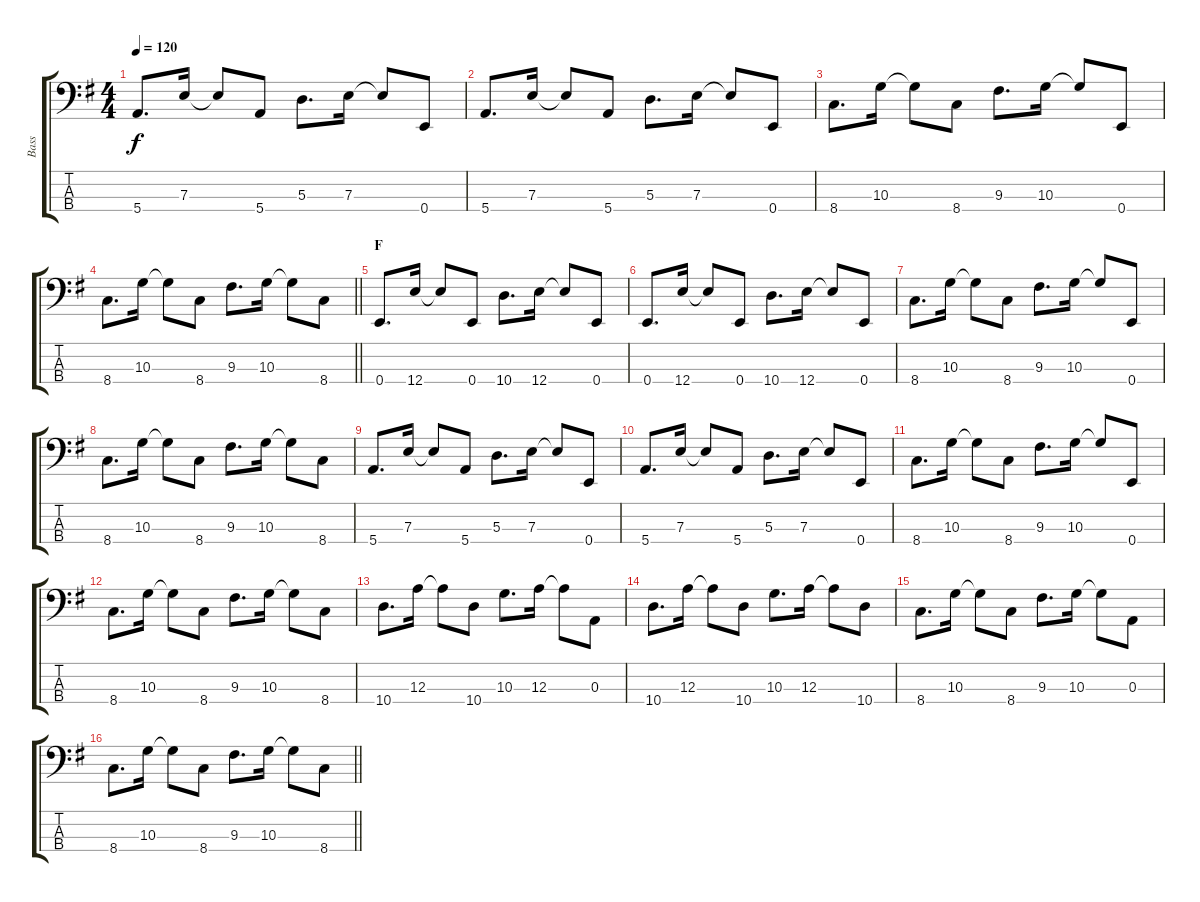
\track ("Bass" "Bass") {instrument electricbassfinger}
\staff {score tabs}
\tuning (G2 D2 A1 E1) {hide}
\ts (4 4)
\tempo 120
\clef f4
\ks g
5.4.8{d dy f} 7.3.16 7.3{t}.8 5.4.8 5.3.8{d} 7.3.16 7.3{t}.8 0.4.8 |
5.4.8{d} 7.3.16 7.3{t}.8 5.4.8 5.3.8{d} 7.3.16 7.3{t}.8 0.4.8 |
8.4.8{d} 10.3.16 10.3{t}.8 8.4.8 9.3.8{d} 10.3.16 10.3{t}.8 0.4.8 |
\barLineRight lightlight
8.4.8{d} 10.3.16 10.3{t}.8 8.4.8 9.3.8{d} 10.3.16 10.3{t}.8 8.4.8 |
\section ("" "F")
0.4.8{d} 12.4.16 12.4{t}.8 0.4.8 10.4.8{d} 12.4.16 12.4{t}.8 0.4.8 |
0.4.8{d} 12.4.16 12.4{t}.8 0.4.8 10.4.8{d} 12.4.16 12.4{t}.8 0.4.8 |
8.4.8{d} 10.3.16 10.3{t}.8 8.4.8 9.3.8{d} 10.3.16 10.3{t}.8 0.4.8 |
8.4.8{d} 10.3.16 10.3{t}.8 8.4.8 9.3.8{d} 10.3.16 10.3{t}.8 8.4.8 |
5.4.8{d} 7.3.16 7.3{t}.8 5.4.8 5.3.8{d} 7.3.16 7.3{t}.8 0.4.8 |
5.4.8{d} 7.3.16 7.3{t}.8 5.4.8 5.3.8{d} 7.3.16 7.3{t}.8 0.4.8 |
8.4.8{d} 10.3.16 10.3{t}.8 8.4.8 9.3.8{d} 10.3.16 10.3{t}.8 0.4.8 |
8.4.8{d} 10.3.16 10.3{t}.8 8.4.8 9.3.8{d} 10.3.16 10.3{t}.8 8.4.8 |
10.4.8{d} 12.3.16 12.3{t}.8 10.4.8 10.3.8{d} 12.3.16 12.3{t}.8 0.3.8 |
10.4.8{d} 12.3.16 12.3{t}.8 10.4.8 10.3.8{d} 12.3.16 12.3{t}.8 10.4.8 |
8.4.8{d} 10.3.16 10.3{t}.8 8.4.8 9.3.8{d} 10.3.16 10.3{t}.8 0.3.8 |
\barLineRight lightlight
8.4.8{d} 10.3.16 10.3{t}.8 8.4.8 9.3.8{d} 10.3.16 10.3{t}.8 8.4.8
